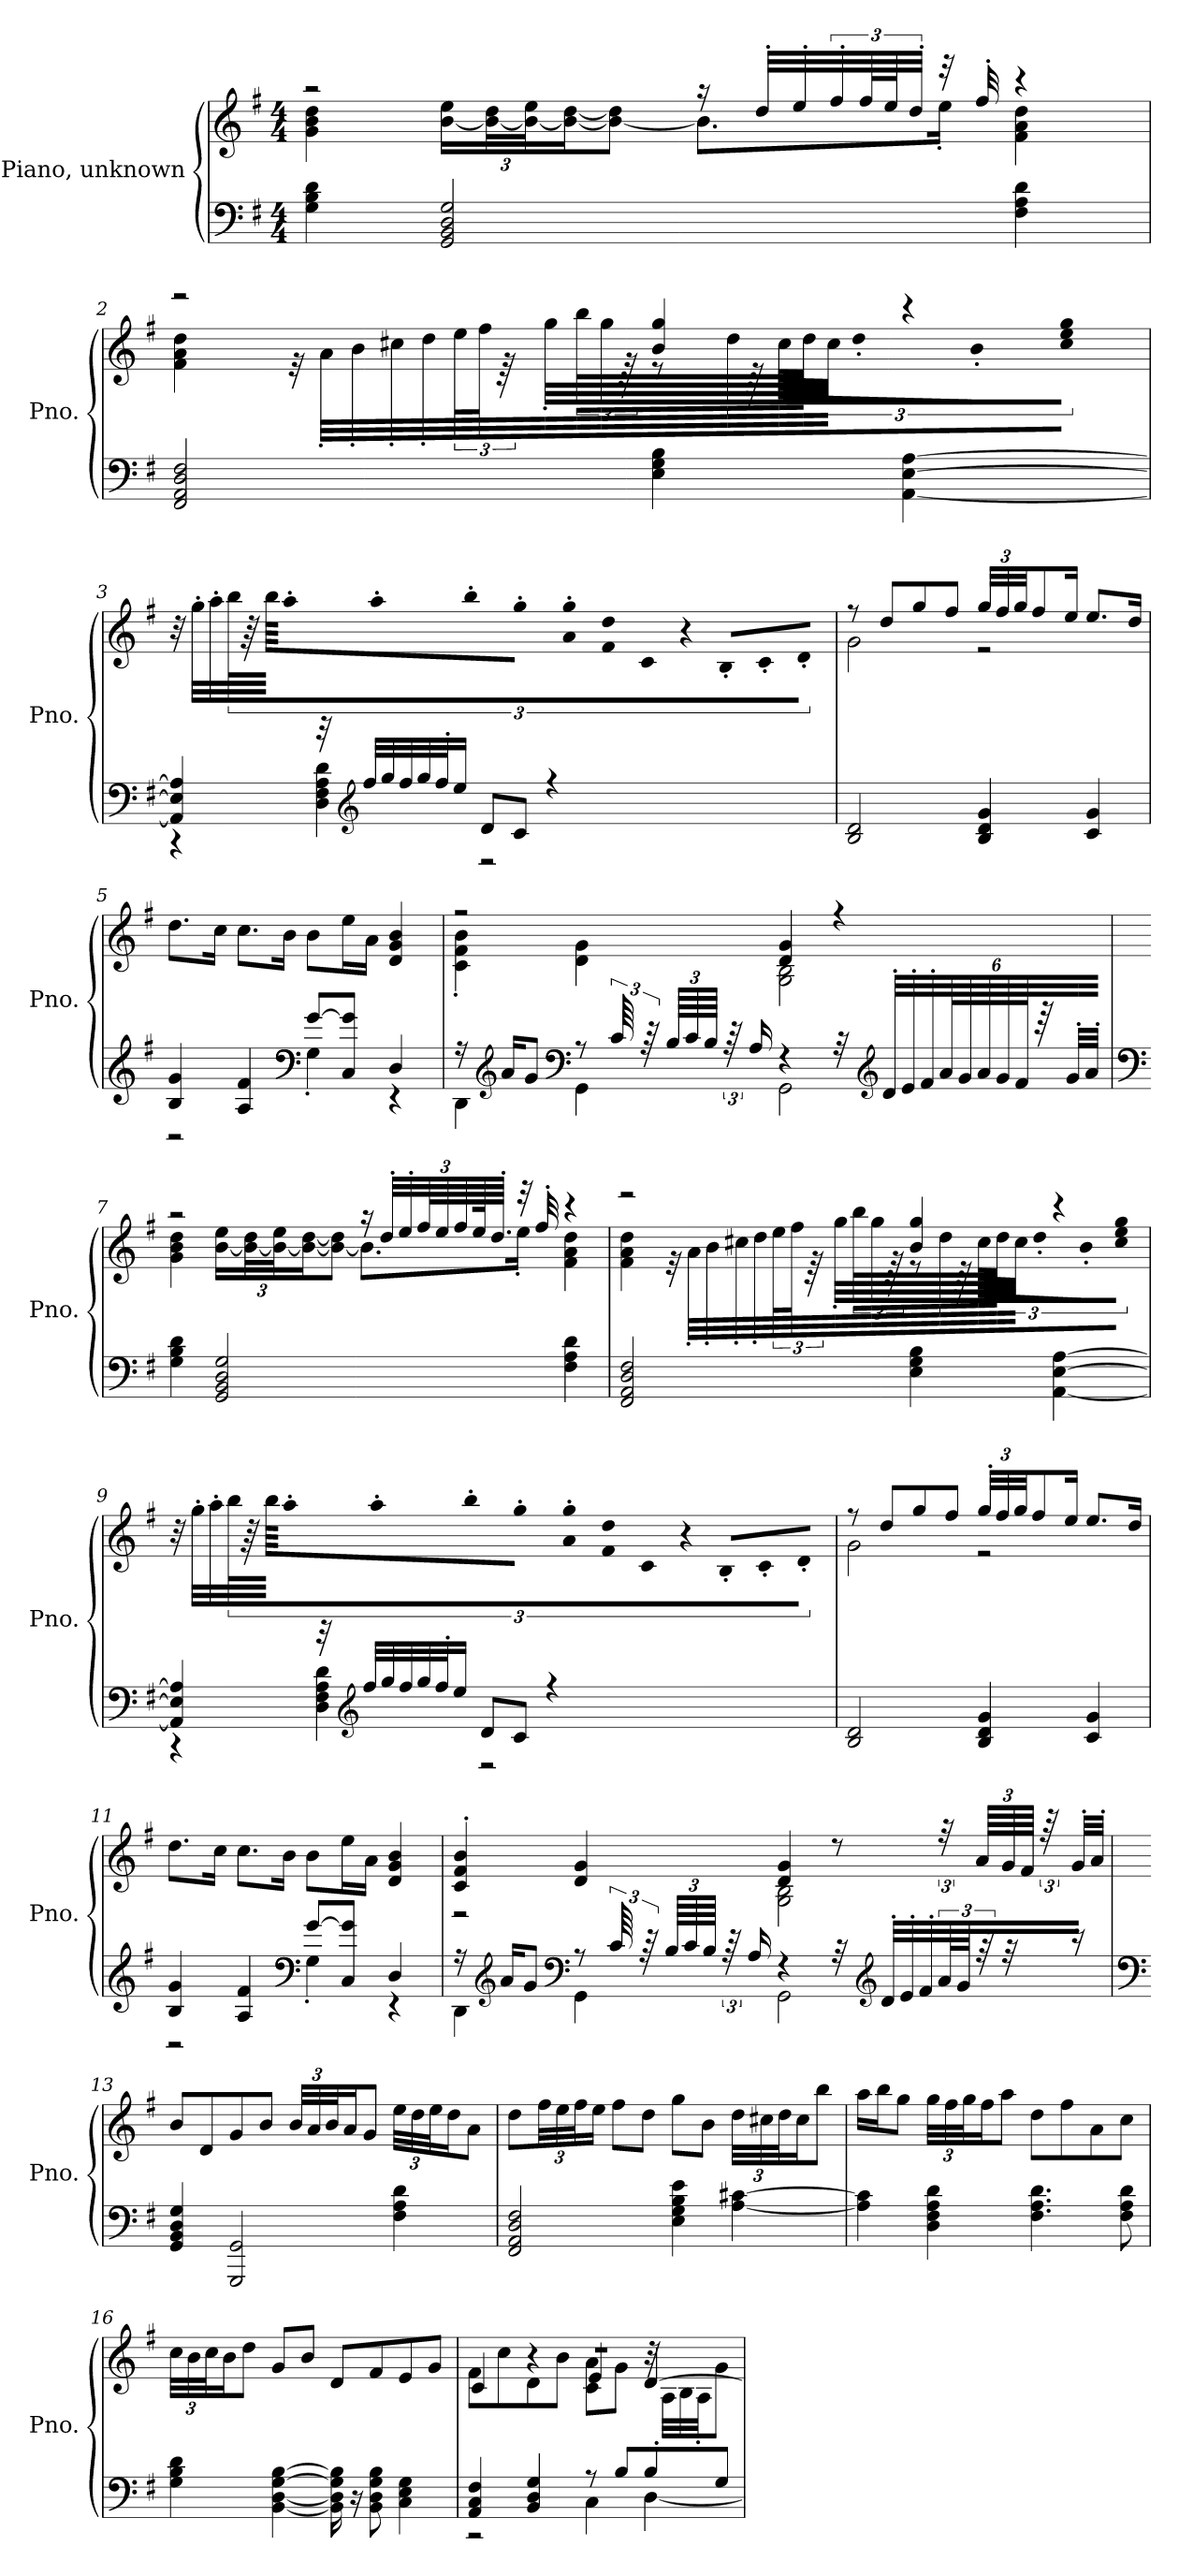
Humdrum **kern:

**kern	**kern
*part1	*part1
*staff2	*staff1
*I"Piano, unknown	*
*I'Pno.	*
*clefF4	*clefG2
*k[f#]	*k[f#]
*M4/4	*M4/4
*MM120	*MM120
=1	=1
*	*^
4G\ 4B\ 4d\	2r	4g\ 4b\ 4dd\
*	*	*Xbrackettup
2GG/ 2BB/ 2D/ 2G/	.	[24b\ 24ee\LL
.	.	48b\_ 48dd\L
.	.	48b\_ 48ee\J
.	.	24b\_ [24dd\J
.	.	8b\_ 8dd\]J
.	16r	8.b\L]
.	32dd'/LLL	.
.	32ee'/	.
.	48ff#'/	.
.	96ff#/L	.
.	96ee/J	.
.	48dd'/JJJ	.
.	32r	16ee'\Jk
.	32ff#'/	.
4F#\ 4A\ 4d\	4r	4f#\ 4a\ 4dd\
=2	=2	=2
2FF#/ 2AA/ 2D/ 2F#/	2r	4f#\ 4a\ 4dd\
.	.	32r
.	.	32a'\LLL
.	.	32b'\
.	.	32cc#X'\
.	.	32dd'\
*	*	*brackettup
.	.	96ee\L
.	.	96ff#\JJJJ
.	.	96r
.	.	32gg'\LLL
.	.	96bb\L
.	.	96gg\JJJJ
.	.	96r
4E\ 4G\ 4B\	4b/ 4gg/	8r
.	.	96dd\
.	.	96r
.	.	96cc#\LLLL
*	*	*Xbrackettup
.	.	96dd\J
.	.	48cc#\
.	.	32dd'\
.	.	32b'\JJJ
[4AA\ [4E\ [4A\	4r	4cc#\ 4ee\ 4gg\
*	*v	*v
!!LO:LB:g=z
=3	=3
*^	*
4AA/] 4E/] 4A/]	4r	32r
.	.	32gg'\LLL
.	.	32aa'\
*	*	*brackettup
.	.	96bb\JJJk
.	.	96r
.	.	96bb\KLLL
.	.	32aa'\
.	.	32aa'\
.	.	32bb'\
.	.	32gg'\JJJ
32r	4D\ 4F#\ 4A\ 4d\	4a\' 4gg\'
*clefG2	*	*
32ff#/LLL	.	.
32gg/	.	.
32ff#/	.	.
32gg/	.	.
32ff#'/J	.	.
16ee/JJ	.	.
8d/L	2r	4f#/ 4dd/
8c/J	.	.
4r	.	8c/
.	.	32r
.	.	32B'/LLL
.	.	32c'/
.	.	32d'/JJJ
*v	*v	*
=4	=4
*	*^
2B/ 2d/	8r	2g\
.	8dd/L	.
.	8gg/	.
.	8ff#/J	.
*	*Xbrackettup	*
4B/ 4d/ 4g/	48gg/LLL	2r
.	48ff#/	.
.	48gg/JJ	.
.	8ff#/	.
.	16ee/Jk	.
4c/ 4g/	8.ee/L	.
.	16dd/Jk	.
*	*v	*v
!!LO:LB:g=z
=5	=5
*^	*
4B/ 4g/	2r	8.dd\L
.	.	16cc\Jk
4A/ 4f#/	.	8.cc\L
.	.	16b\Jk
*clefF4	*	*
[8g/L	4G'\	8b\L
8C/ 8g/]J	.	16ee\L
.	.	16a\JJ
4D/	4r	4d/ 4g/ 4b/
=6	=6	=6
*	*	*^
16r	4DD\	2r	4c\' 4f#\' 4b\'
*clefG2	*	*	*
16a/KL	.	.	.
8g/J	.	.	.
*clefF4	*	*	*
8r	4GG\	.	4d\ 4g\
96c/	.	.	.
96r	.	.	.
96B/LLLL	.	.	.
96c/	.	.	.
96B/JJJJ	.	.	.
96r	.	.	.
16A/	.	.	.
4r	2GG\	4d/ 4g/	2G\ 2B\
32r	.	4r	.
*clefG2	*	*	*
32d'/LLL	.	.	.
32e'/	.	.	.
32f#'/	.	.	.
*Xbrackettup	*	*	*
96a/L	.	.	.
96g/	.	.	.
96a/	.	.	.
*brackettup	*	*	*
96g/	.	.	.
96f#/JJJJ	.	.	.
96r	.	.	.
32g'/LLL	.	.	.
32a'/JJJ	.	.	.
*v	*v	*	*
!!LO:LB:g=z	!!
=7	=7	=7
*clefF4	*	*
4G\ 4B\ 4d\	2r	4g\ 4b\ 4dd\
2GG/ 2BB/ 2D/ 2G/	.	[24b\ 24ee\LL
.	.	48b\_ 48dd\L
.	.	48b\_ 48ee\J
.	.	24b\_ [24dd\J
.	.	8b\_ 8dd\]J
.	16r	8.b\L]
.	32dd'/LLL	.
.	32ee'/	.
.	96ff#/L	.
.	96ee/	.
.	96ff#/	.
.	128ee/K	.
.	64.dd'/JJJJ	.
.	32r	16ee'\Jk
.	32ff#'/	.
4F#\ 4A\ 4d\	4r	4f#\ 4a\ 4dd\
=8	=8	=8
2FF#/ 2AA/ 2D/ 2F#/	2r	4f#\ 4a\ 4dd\
.	.	32r
.	.	32a'\LLL
.	.	32b'\
.	.	32cc#X'\
.	.	32dd'\
*	*	*brackettup
.	.	96ee\L
.	.	96ff#\JJJJ
.	.	96r
.	.	32gg'\LLL
.	.	96bb\L
.	.	96gg\JJJJ
.	.	96r
4E\ 4G\ 4B\	4b/ 4gg/	8r
.	.	96dd\
.	.	96r
.	.	96cc#\LLLL
*	*	*Xbrackettup
.	.	96dd\J
.	.	48cc#\
.	.	32dd'\
.	.	32b'\JJJ
[4AA\ [4E\ [4A\	4r	4cc#\ 4ee\ 4gg\
*	*v	*v
!!LO:LB:g=z
=9	=9
*^	*
4AA/] 4E/] 4A/]	4r	32r
.	.	32gg'\LLL
.	.	32aa'\
*	*	*brackettup
.	.	96bb\JJJk
.	.	96r
.	.	96bb\KLLL
.	.	32aa'\
.	.	32aa'\
.	.	32bb'\
.	.	32gg'\JJJ
32r	4D\ 4F#\ 4A\ 4d\	4a\' 4gg\'
*clefG2	*	*
32ff#/LLL	.	.
32gg/	.	.
32ff#/	.	.
32gg/	.	.
32ff#'/J	.	.
16ee/JJ	.	.
8d/L	2r	4f#/ 4dd/
8c/J	.	.
4r	.	8c/
.	.	32r
.	.	32B'/LLL
.	.	32c'/
.	.	32d'/JJJ
*v	*v	*
=10	=10
*	*^
2B/ 2d/	8r	2g\
.	8dd/L	.
.	8gg/	.
.	8ff#/J	.
*	*Xbrackettup	*
4B/ 4d/ 4g/	48gg'/LLL	2r
.	48ff#/	.
.	48gg/JJ	.
.	8ff#/	.
.	16ee/Jk	.
4c/ 4g/	8.ee/L	.
.	16dd/Jk	.
*	*v	*v
!!LO:LB:g=z
=11	=11
*^	*
4B/ 4g/	2r	8.dd\L
.	.	16cc\Jk
4A/ 4f#/	.	8.cc\L
.	.	16b\Jk
*clefF4	*	*
[8g/L	4G'\	8b\L
8C/ 8g/]J	.	16ee\L
.	.	16a\JJ
4D/	4r	4d/ 4g/ 4b/
=12	=12	=12
*	*	*^
16r	4DD\	4c/' 4f#/' 4b/'	2r
*clefG2	*	*	*
16a/KL	.	.	.
8g/J	.	.	.
*clefF4	*	*	*
8r	4GG\	4d/ 4g/	.
96c/	.	.	.
96r	.	.	.
96B/LLLL	.	.	.
96c/	.	.	.
96B/JJJJ	.	.	.
96r	.	.	.
16A/	.	.	.
4r	2GG\	4d/ 4g/	2G\ 2B\
32r	.	8r	.
*clefG2	*	*	*
32d'/LLL	.	.	.
32e'/	.	.	.
32f#'/	.	.	.
*	*	*brackettup	*
96a/L	.	48r	.
96g/JJJJ	.	.	.
96r	.	96a/LLLL	.
32r	.	96g/	.
.	.	96f#/JJJJ	.
.	.	96r	.
16r	.	32g'/LLL	.
.	.	32a'/JJJ	.
*v	*v	*	*
*	*v	*v
!!LO:PB:g=z
=13	=13
*clefF4	*
4GG/ 4BB/ 4D/ 4G/	8b/L
.	8d/
2GGG/ 2GG/	8g/
.	8b/J
*	*Xbrackettup
.	48b/LLL
.	48a/
.	48b/J
.	16a/J
.	8g/J
4F#\ 4A\ 4d\	48ee\LLL
.	48dd\
.	48ee\J
.	16dd\J
.	8a\J
=14	=14
2FF#/ 2AA/ 2D/ 2F#/	8dd\L
.	48ff#\LL
.	48ee\
.	48ff#\J
.	16ee\JJ
.	8ff#\L
.	8dd\J
4E\ 4G\ 4B\ 4e\	8gg\L
.	8b\J
[4A\ [4c#X\	48dd\LLL
.	48cc#X\
.	48dd\J
.	16cc#\J
.	8bb\J
=15	=15
4A\] 4c#\]	16aa\LL
.	16bb\J
.	8gg\J
4D\ 4F#\ 4A\ 4d\	48gg\LLL
.	48ff#\
.	48gg\J
.	16ff#\J
.	8aa\J
4.F#\ 4.A\ 4.d\	8dd\L
.	8ff#\
.	8a\
8F#\ 8A\ 8d\	8cc\J
!!LO:LB:g=z
=16	=16
4G\ 4B\ 4d\	48cc\LLL
.	48b\
.	48cc\J
.	16b\J
.	8dd\J
[4BB\ [4D\ [4G\ [4B\	8g/L
.	8b/J
16BB\] 16D\] 16G\] 16B\]	8d/L
16r	.
8BB\ 8D\ 8G\ 8B\	8f#/
4C\ 4E\ 4G\	8e/
.	8g/J
=17	=17
*^	*^
*	*	*	*^
4AA/ 4C/ 4F#/	2r	1r	8f#\L	4c/
.	.	.	8cc\	.
4BB/ 4D/ 4G/	.	.	8d\	4r
.	.	.	8b\J	.
8r	4C\	.	8c\ 8a\L	4e/
8B/L	.	.	8g\J	.
8B'/	[4D\	.	32r	[4d/
.	.	.	32A\LLL	.
.	.	.	32B\	.
.	.	.	32A'\JJ	.
8G/J	.	.	8g\J	.
*v	*v	*	*	*
*	*v	*v	*v
=	=
*-	*-
